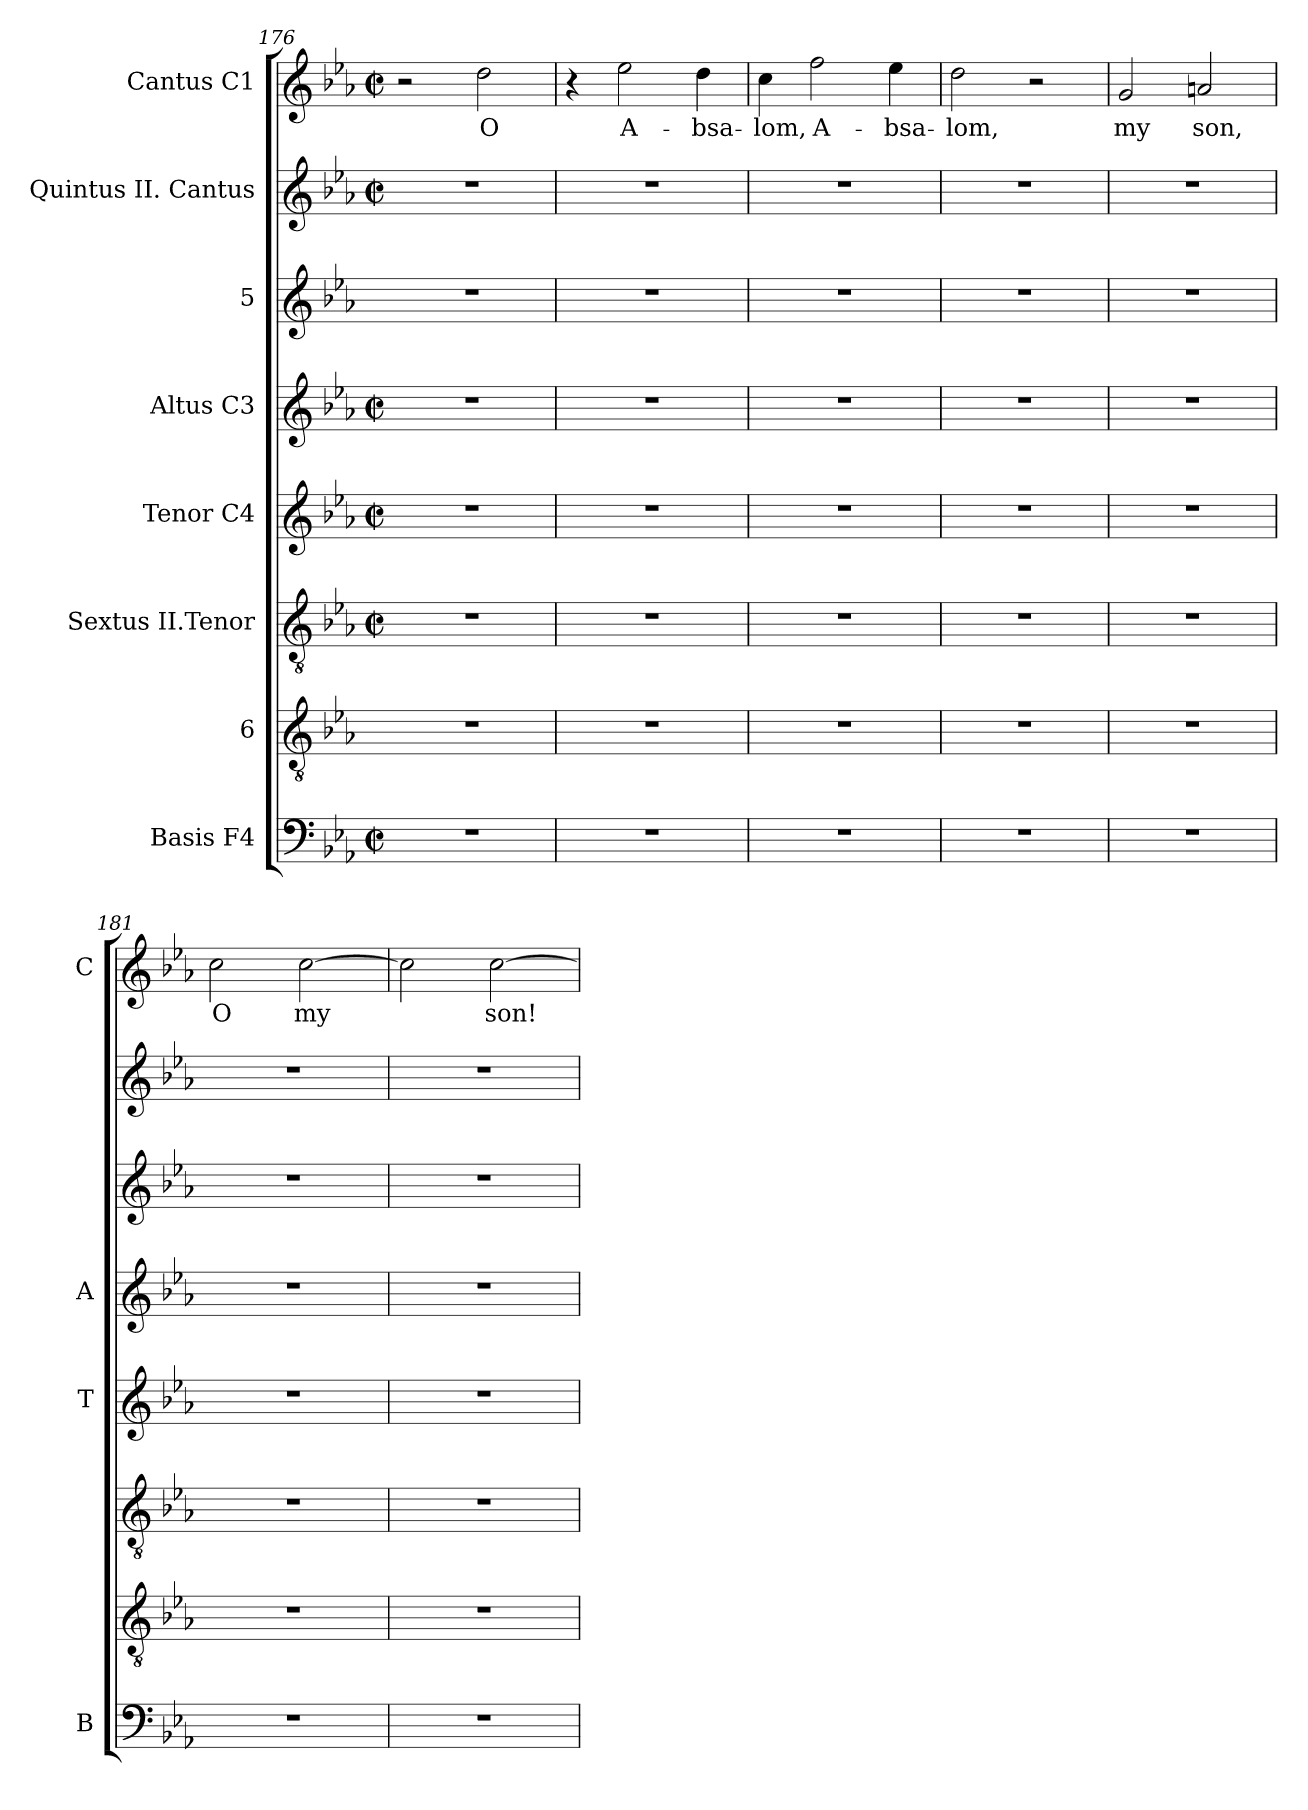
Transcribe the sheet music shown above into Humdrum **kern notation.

**kern	**kern	**kern	**kern	**kern	**kern	**kern	**kern	**text
*part8	*part7	*part6	*part5	*part4	*part3	*part2	*part1	*part1
*staff8	*staff7	*staff6	*staff5	*staff4	*staff3	*staff2	*staff1	*staff1
*I"Basis F4	*I"6	*I"Sextus II.Tenor	*I"Tenor C4	*I"Altus C3	*I"5	*I"Quintus II. Cantus	*I"Cantus C1	*
*I'B	*	*	*I'T	*I'A	*	*	*I'C	*
*clefF4	*clefGv2	*clefGv2	*clefG2	*clefG2	*clefG2	*clefG2	*clefG2	*
*k[b-e-a-]	*k[b-e-a-]	*k[b-e-a-]	*k[b-e-a-]	*k[b-e-a-]	*k[b-e-a-]	*k[b-e-a-]	*k[b-e-a-]	*
*E-:	*E-:	*E-:	*E-:	*E-:	*E-:	*E-:	*E-:	*
*M2/2	*	*M2/2	*M2/2	*M2/2	*	*M2/2	*M2/2	*
*met(c|)	*	*met(c|)	*met(c|)	*met(c|)	*	*met(c|)	*met(c|)	*
=176	=176	=176	=176	=176	=176	=176	=176	=176
1r	1r	1r	1r	1r	1r	1r	2r	.
!	!	!	!	!	!	!	!	!LO:LY:b
.	.	.	.	.	.	.	2dd\	O
=177	=177	=177	=177	=177	=177	=177	=177	=177
1r	1r	1r	1r	1r	1r	1r	4r	.
!	!	!	!	!	!	!	!	!LO:LY:b
.	.	.	.	.	.	.	2ee-\	A-
!	!	!	!	!	!	!	!	!LO:LY:b
.	.	.	.	.	.	.	4dd\	-bsa-
!!LO:LB:g=z
=178	=178	=178	=178	=178	=178	=178	=178	=178
!	!	!	!	!	!	!	!	!LO:LY:b
1r	1r	1r	1r	1r	1r	1r	4cc\	-lom,
!	!	!	!	!	!	!	!	!LO:LY:b
.	.	.	.	.	.	.	2ff\	A-
!	!	!	!	!	!	!	!	!LO:LY:b
.	.	.	.	.	.	.	4ee-\	-bsa-
=179	=179	=179	=179	=179	=179	=179	=179	=179
!	!	!	!	!	!	!	!	!LO:LY:b
1r	1r	1r	1r	1r	1r	1r	2dd\	-lom,
.	.	.	.	.	.	.	2r	.
=180	=180	=180	=180	=180	=180	=180	=180	=180
!	!	!	!	!	!	!	!	!LO:LY:b
1r	1r	1r	1r	1r	1r	1r	2g/	my
!	!	!	!	!	!	!	!	!LO:LY:b
.	.	.	.	.	.	.	2an/	son,
=181	=181	=181	=181	=181	=181	=181	=181	=181
!	!	!	!	!	!	!	!	!LO:LY:b
1r	1r	1r	1r	1r	1r	1r	2cc\	O
!	!	!	!	!	!	!	!	!LO:LY:b
.	.	.	.	.	.	.	[>2cc\	my
=182	=182	=182	=182	=182	=182	=182	=182	=182
1r	1r	1r	1r	1r	1r	1r	2cc\]	.
!	!	!	!	!	!	!	!	!LO:LY:b
.	.	.	.	.	.	.	[>2cc\	son!
=	=	=	=	=	=	=	=	=
*-	*-	*-	*-	*-	*-	*-	*-	*-
